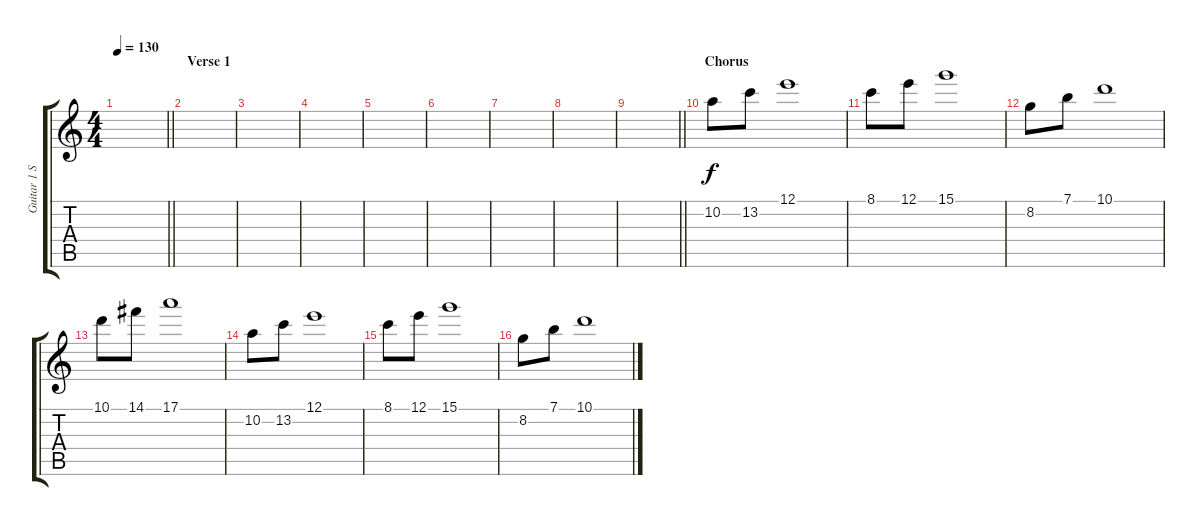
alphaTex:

\track ("Guitar 1 Solo's" "Guitar 1 S") {instrument overdrivenguitar}
\staff {score tabs}
\tuning (E4 B3 G3 D3 A2 E2) {hide}
\ts (4 4)
\tempo 130
\clef g2
\barLineRight lightlight
\ks c
|
\section ("" "Verse 1")
|
|
|
|
|
|
|
\barLineRight lightlight
|
\section ("" "Chorus")
10.2.8 13.2.8 12.1.1 |
8.1.8 12.1.8 15.1.1 |
8.2.8 7.1.8 10.1.1 |
10.1.8 14.1.8 17.1.1 |
10.2.8 13.2.8 12.1.1 |
8.1.8 12.1.8 15.1.1 |
8.2.8 7.1.8 10.1.1
